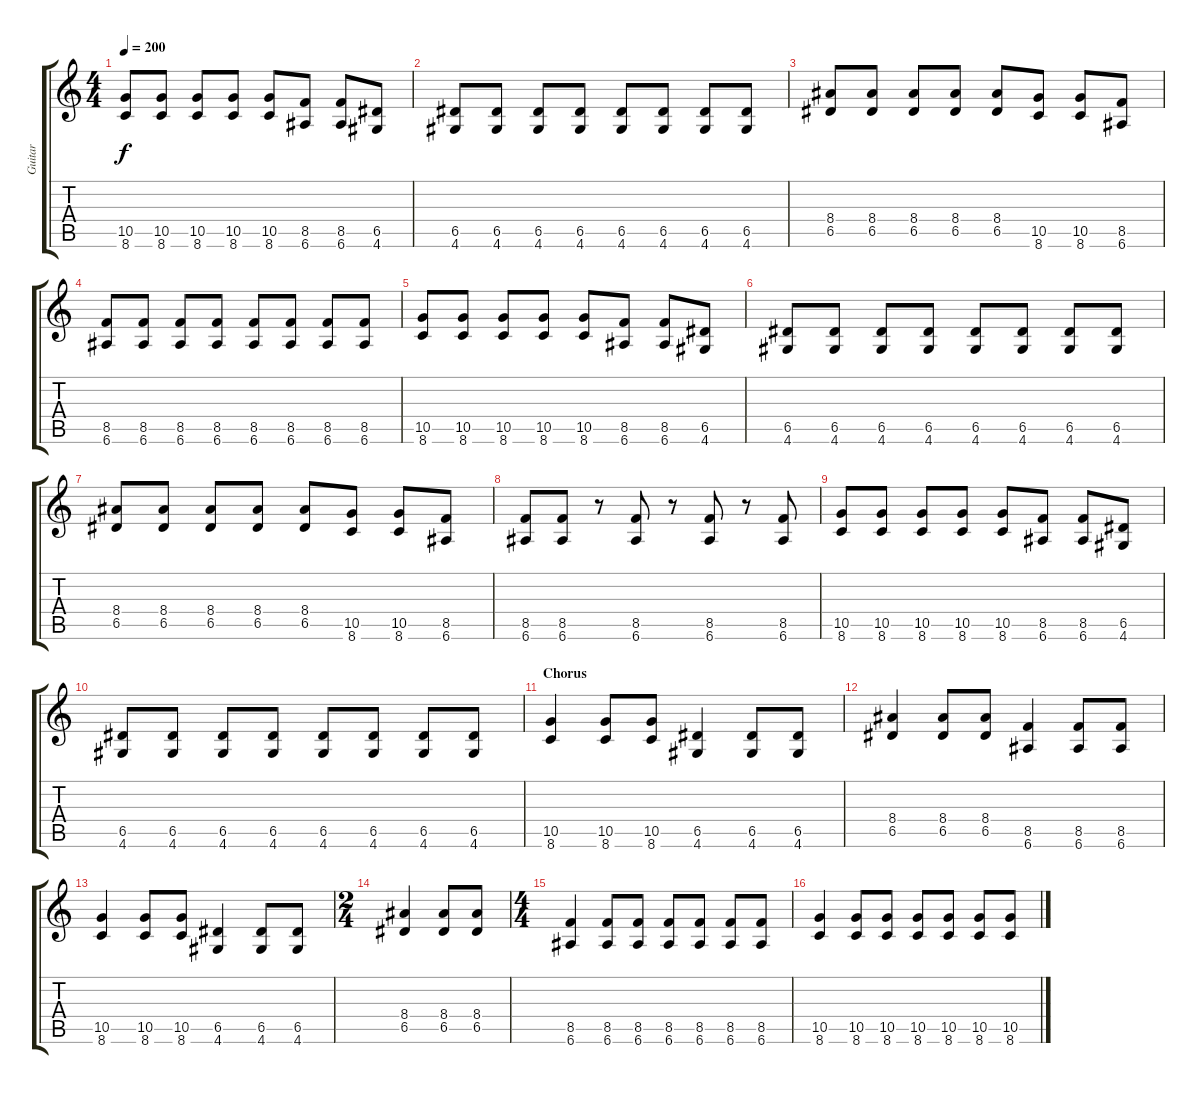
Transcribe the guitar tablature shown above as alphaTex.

\track ("Guitar" "Guitar") {instrument distortionguitar}
\staff {score tabs}
\tuning (E4 B3 G3 D3 A2 E2) {hide}
\ts (4 4)
\tempo 200
\clef g2
\ks c
(10.5 8.6).8{dy f} (10.5 8.6).8 (10.5 8.6).8 (10.5 8.6).8 (10.5 8.6).8 (8.5 6.6).8 (8.5 6.6).8 (6.5 4.6).8 |
(6.5 4.6).8 (6.5 4.6).8 (6.5 4.6).8 (6.5 4.6).8 (6.5 4.6).8 (6.5 4.6).8 (6.5 4.6).8 (6.5 4.6).8 |
(8.4 6.5).8 (8.4 6.5).8 (8.4 6.5).8 (8.4 6.5).8 (8.4 6.5).8 (10.5 8.6).8 (10.5 8.6).8 (8.5 6.6).8 |
(8.5 6.6).8 (8.5 6.6).8 (8.5 6.6).8 (8.5 6.6).8 (8.5 6.6).8 (8.5 6.6).8 (8.5 6.6).8 (8.5 6.6).8 |
(10.5 8.6).8 (10.5 8.6).8 (10.5 8.6).8 (10.5 8.6).8 (10.5 8.6).8 (8.5 6.6).8 (8.5 6.6).8 (6.5 4.6).8 |
(6.5 4.6).8 (6.5 4.6).8 (6.5 4.6).8 (6.5 4.6).8 (6.5 4.6).8 (6.5 4.6).8 (6.5 4.6).8 (6.5 4.6).8 |
(8.4 6.5).8 (8.4 6.5).8 (8.4 6.5).8 (8.4 6.5).8 (8.4 6.5).8 (10.5 8.6).8 (10.5 8.6).8 (8.5 6.6).8 |
(8.5 6.6).8 (8.5 6.6).8 r.8 (8.5 6.6).8 r.8 (8.5 6.6).8 r.8 (8.5 6.6).8 |
(10.5 8.6).8 (10.5 8.6).8 (10.5 8.6).8 (10.5 8.6).8 (10.5 8.6).8 (8.5 6.6).8 (8.5 6.6).8 (6.5 4.6).8 |
(6.5 4.6).8 (6.5 4.6).8 (6.5 4.6).8 (6.5 4.6).8 (6.5 4.6).8 (6.5 4.6).8 (6.5 4.6).8 (6.5 4.6).8 |
\section ("" "Chorus")
(10.5 8.6).4 (10.5 8.6).8 (10.5 8.6).8 (6.5 4.6).4 (6.5 4.6).8 (6.5 4.6).8 |
(8.4 6.5).4 (8.4 6.5).8 (8.4 6.5).8 (8.5 6.6).4 (8.5 6.6).8 (8.5 6.6).8 |
(10.5 8.6).4 (10.5 8.6).8 (10.5 8.6).8 (6.5 4.6).4 (6.5 4.6).8 (6.5 4.6).8 |
\ts (2 4)
(8.4 6.5).4 (8.4 6.5).8 (8.4 6.5).8 |
\ts (4 4)
(8.5 6.6).4 (8.5 6.6).8 (8.5 6.6).8 (8.5 6.6).8 (8.5 6.6).8 (8.5 6.6).8 (8.5 6.6).8 |
(10.5 8.6).4 (10.5 8.6).8 (10.5 8.6).8 (10.5 8.6).8 (10.5 8.6).8 (10.5 8.6).8 (10.5 8.6).8
